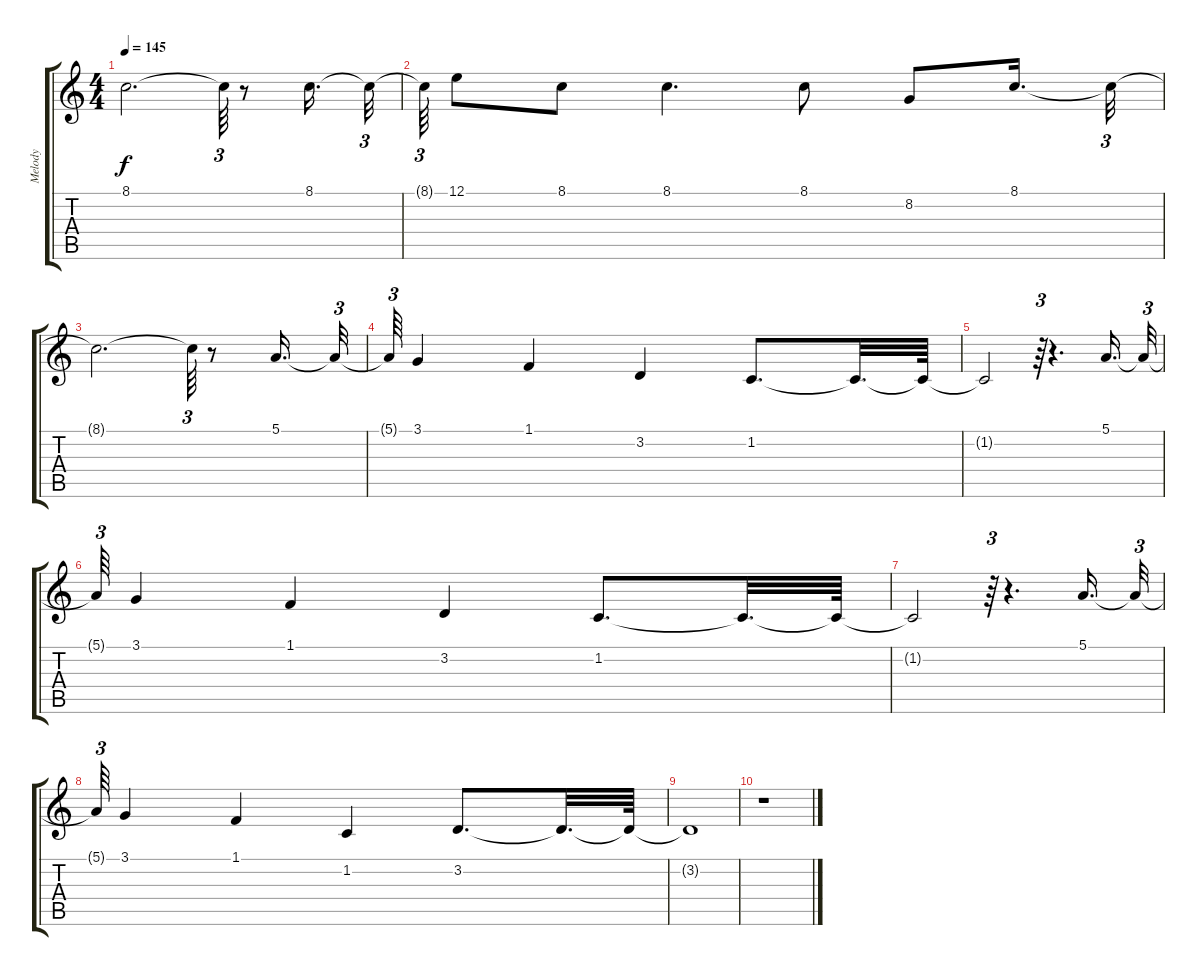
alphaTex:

\track ("Melody" "Melody") {instrument vibraphone}
\staff {score tabs}
\tuning (E4 B3 G3 D3 A2 E2) {hide}
\ts (4 4)
\tempo 145
\clef g2
\ks c
8.1{t}.2{d dy f} 8.1{t}.64{tu (3 2)} r.8 8.1.16{d} 8.1{t}.32{tu (3 2)} |
8.1{t}.64{tu (3 2)} 12.1.8 8.1.8 8.1.4{d} 8.1.8 8.2.8 8.1.16{d} 8.1{t}.32{tu (3 2)} |
8.1{t}.2{d} 8.1{t}.64{tu (3 2)} r.8 5.1.16{d} 5.1{t}.32{tu (3 2)} |
5.1{t}.64{tu (3 2)} 3.1.4 1.1.4 3.2.4 1.2.8{d} 1.2{t}.32{d} 1.2{t}.64 |
1.2{t}.2 r.64{tu (3 2)} r.4{d} 5.1.16{d} 5.1{t}.32{tu (3 2)} |
5.1{t}.64{tu (3 2)} 3.1.4 1.1.4 3.2.4 1.2.8{d} 1.2{t}.32{d} 1.2{t}.64 |
1.2{t}.2 r.64{tu (3 2)} r.4{d} 5.1.16{d} 5.1{t}.32{tu (3 2)} |
5.1{t}.64{tu (3 2)} 3.1.4 1.1.4 1.2.4 3.2.8{d} 3.2{t}.32{d} 3.2{t}.64 |
3.2{t}.1 |
r.1
